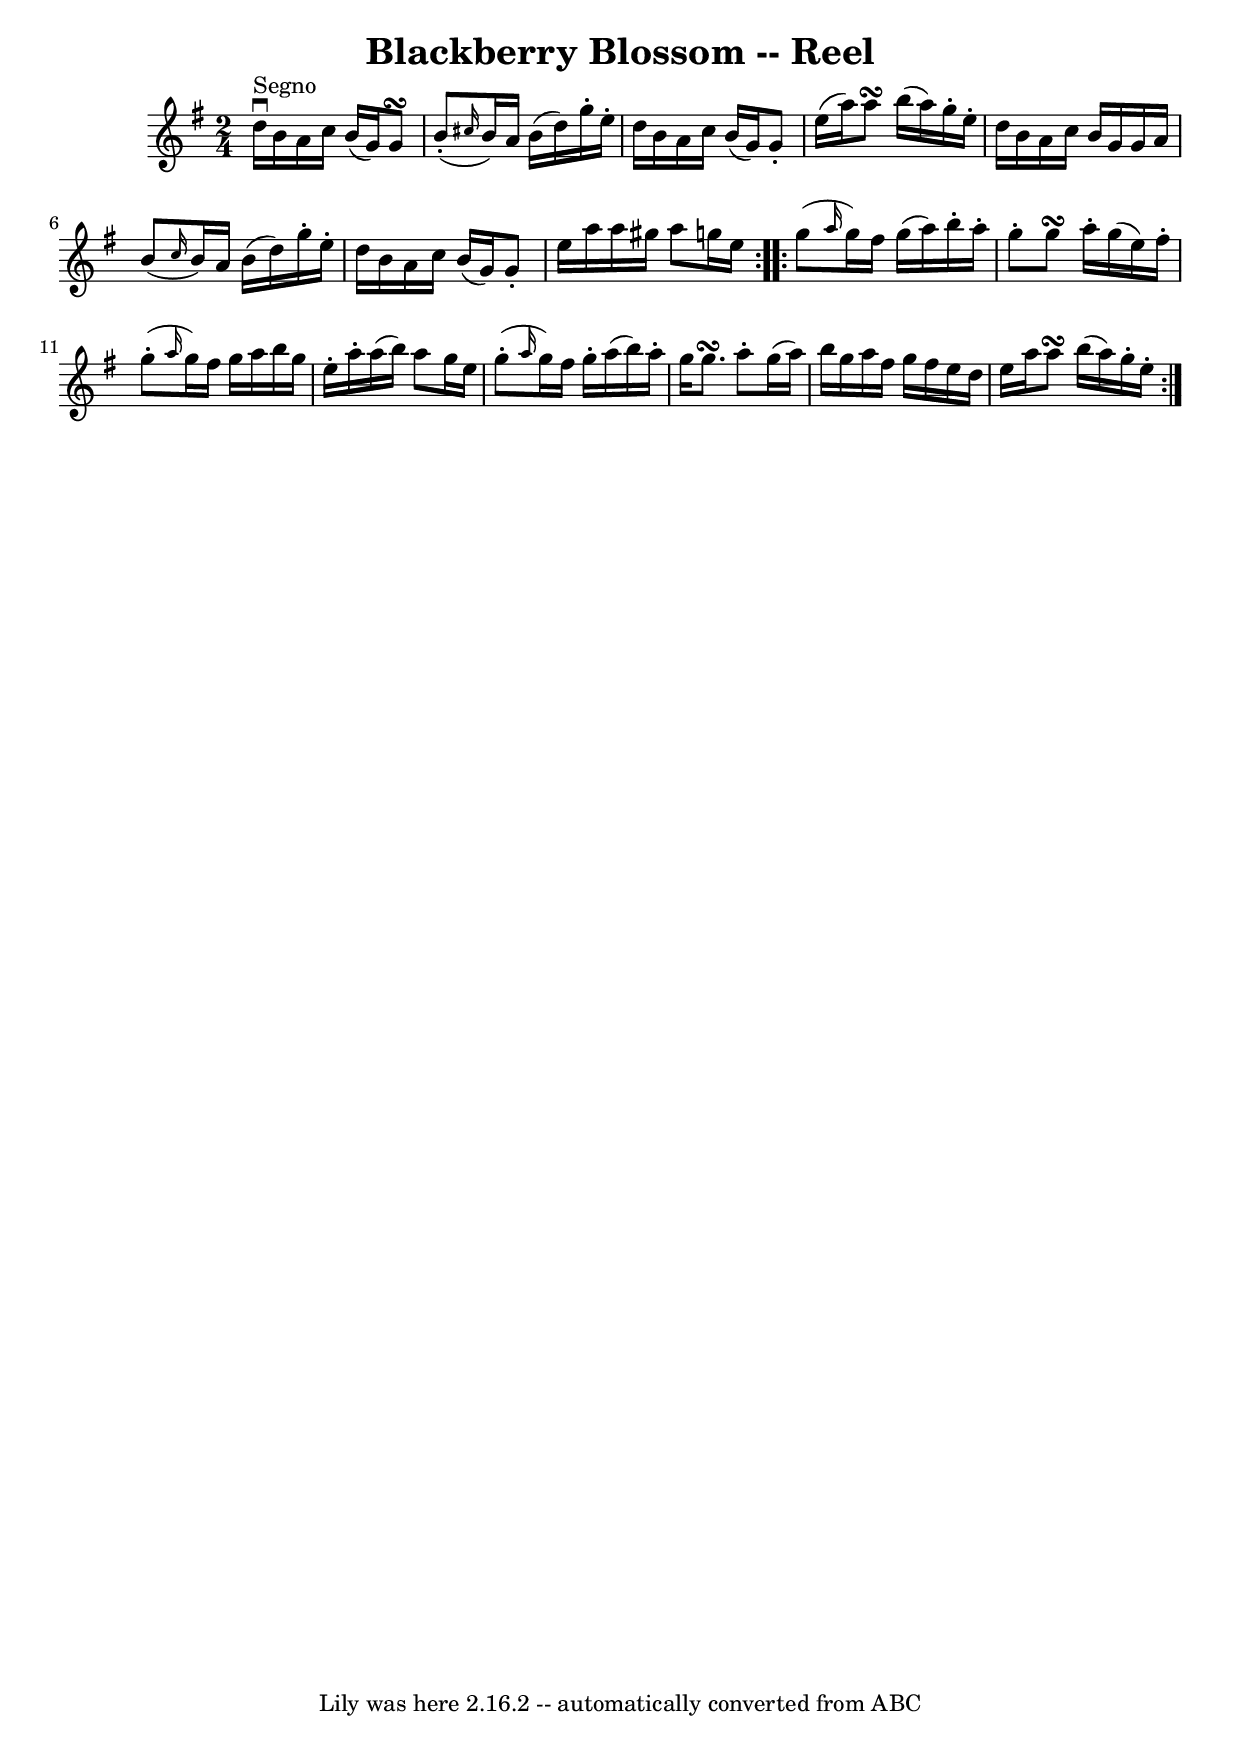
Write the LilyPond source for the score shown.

\version "2.16.2"
\include "Mammoth.ily"
\header {
  %% book = "Ryan's Mammoth Collection"
  crossRefNumber = "1"
  footnotes = ""
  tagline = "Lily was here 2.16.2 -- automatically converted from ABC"
  title = "Blackberry Blossom -- Reel"

}
voicedefault =  {



  \repeat volta 2 {

    \time 2/4 
    \key g \major
    d''16^"Segno"^\downbow b'16 a'16 c''16    
    b'16 (g'16) g'8\turn  |
    b'8 (-. \grace { cis''16  
		   }   
    b'16) a'16 b'16 (d''16) g''16-. e''16-. |
    d''16    
    b'16 a'16 c''16 b'16 (g'16) g'8-. |
    e''16 (a''16) a''8\turn b''16 (a''16) g''16-. e''16-. |
    d''16  
    b'16 a'16 c''16 b'16 g'16 g'16 a'16  |
    b'8 (
    \grace { c''16  
	   } b'16) a'16 b'16 (d''16) g''16-. e''16-. |
    d''16 b'16 a'16 c''16 b'16 (g'16) g'8-.  |
    e''16 a''16 a''16 gis''16 a''8 g''!16 e''16  
  }     

  \repeat volta 2 {
    g''8 (\grace { a''16  
		 } g''16) fis''16 g''16 (a''16) b''16-. a''16-. |
    g''8-. g''8\turn a''16-.  
    g''16 (e''16) fis''16-. |
    g''8 (-. \grace { a''16  
		    }   
    g''16) fis''16 g''16 a''16 b''16 g''16  |
    e''16-.   
    a''16-. a''16 (b''16) a''8 g''16 e''16  |
    g''8 (-. \grace { a''16  
	       } g''16) fis''16 g''16-. a''16 (b''16) a''16-. |
    g''16 g''8.\turn a''8-. g''16 (a''16)  |
    b''16 g''16 a''16 fis''16 g''16 fis''16 e''16    
    d''16  |
    e''16 a''16 a''8\turn b''16 (a''16) g''16-. 
    e''16-.   
  }   

}

\score{
  <<

    \context Staff="default"
    {
      \voicedefault 
      
    }

  >>
  \layout {
    
  }
  \midi {
  }

}
